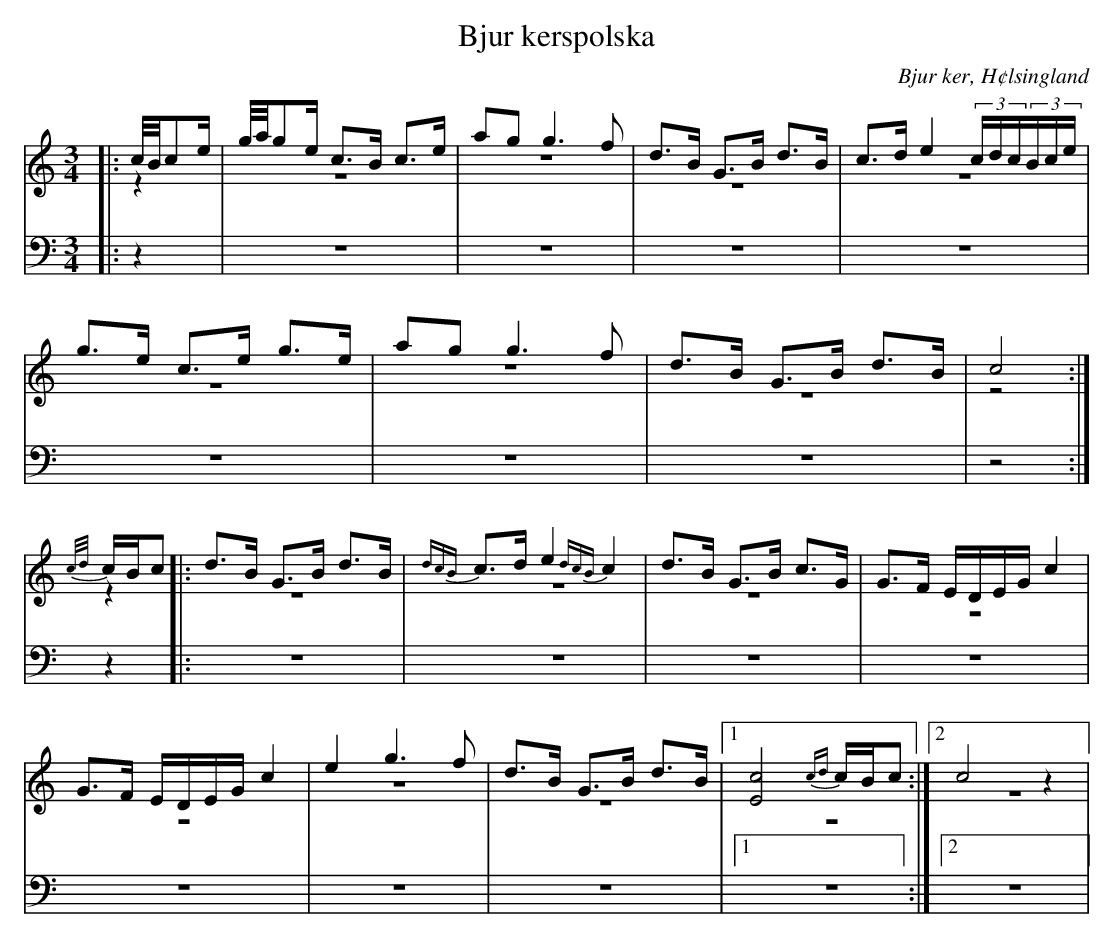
X:1
T: Bjur kerspolska
O: Bjur ker, H¢lsingland
M: 3/4
L: 1/8
K: C
V:1
V:2 merge
V:3
V:4 merge
V:1
|:c//B//ce/|g//a//ge/ c>B c>e|ag g3 f|d>B G>B d>B|c>d e2 (3c/d/c/(3B/c/e/|
g>e c>e g>e|ag g3 f|d>B G>B d>B|c4:|
{c/d/}c/B/c |:d>B G>B d>B|{dcB}c>d e2 {dcB}c2|d>B G>B c>G|G>F E/D/E/G/ c2|
G>F E/D/E/G/ c2|e2 g3 f|d>B G>B d>B|1 [E4c4] {cd}c/B/c:|2 c4 z2|
V:2
|:z2|z6|z6|z6|z6|
z6|z6|z6|z4:|
z2|:z6|z6|z6|z6|
 z6|z6|z6|1 z6:|2 z6|
V:3 clef=bass
|:z2|z6|z6|z6|z6|
z6|z6|z6|z4:|
z2|:z6|z6|z6|z6|
 z6|z6|z6|1 z6:|2 z6|
